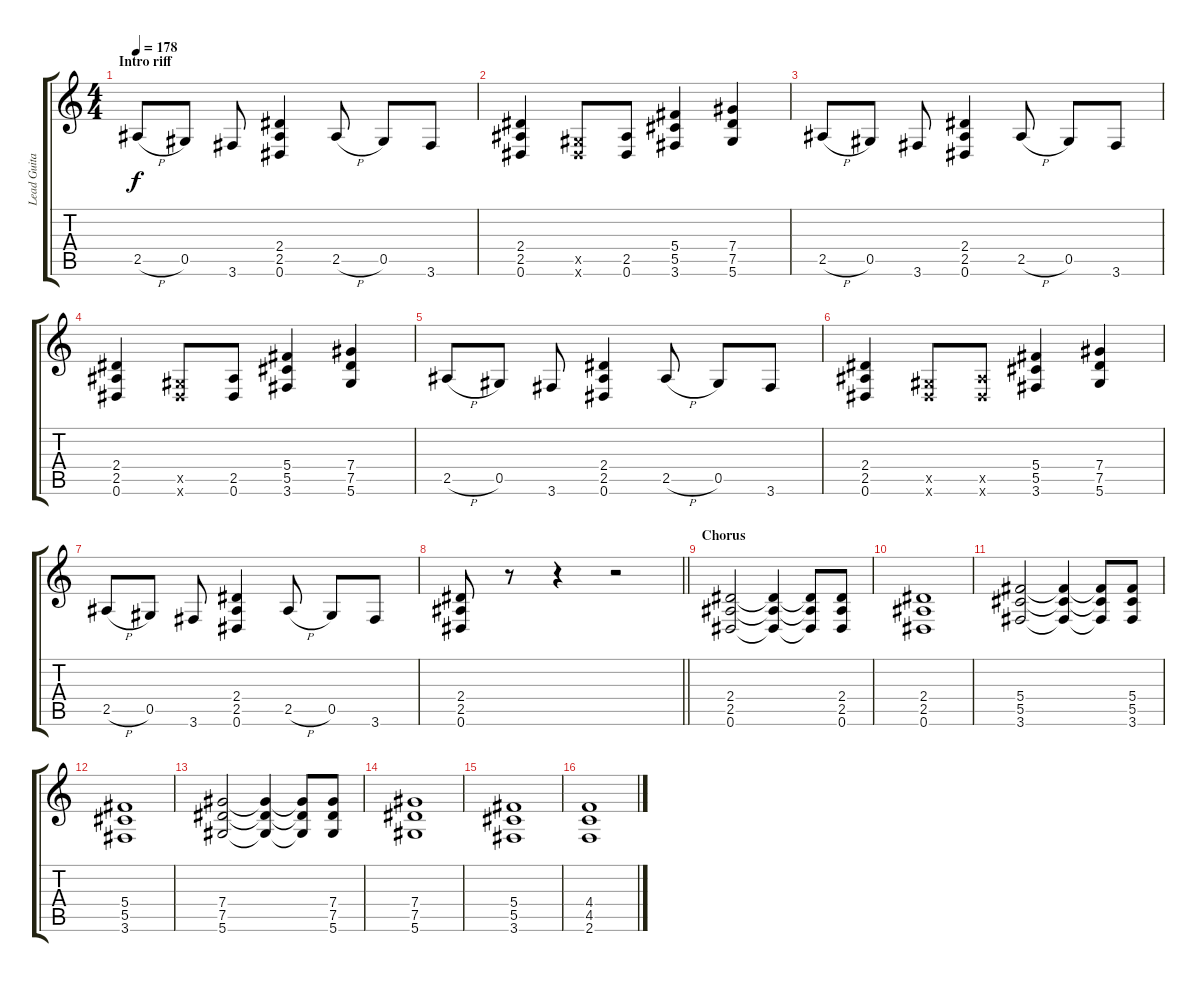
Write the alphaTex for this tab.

\track ("Lead Guitar" "Lead Guita") {instrument distortionguitar}
\staff {score tabs}
\tuning (Eb4 Bb3 Gb3 Db3 Ab2 Eb2) {hide}
\ts (4 4)
\section ("" "Intro riff")
\tempo 178
\clef g2
\ks c
2.5{h}.8{dy f} 0.5.8 3.6.8 (2.4 2.5 0.6).4 2.5{h}.8 0.5.8 3.6.8 |
(2.4 2.5 0.6).4 (0.5{x} 0.6{x}).8 (2.5 0.6).8 (5.4 5.5 3.6).4 (7.4 7.5 5.6).4 |
2.5{h}.8 0.5.8 3.6.8 (2.4 2.5 0.6).4 2.5{h}.8 0.5.8 3.6.8 |
(2.4 2.5 0.6).4 (0.5{x} 0.6{x}).8 (2.5 0.6).8 (5.4 5.5 3.6).4 (7.4 7.5 5.6).4 |
2.5{h}.8 0.5.8 3.6.8 (2.4 2.5 0.6).4 2.5{h}.8 0.5.8 3.6.8 |
(2.4 2.5 0.6).4 (0.5{x} 0.6{x}).8 (2.5{x} 0.6{x}).8 (5.4 5.5 3.6).4 (7.4 7.5 5.6).4 |
2.5{h}.8 0.5.8 3.6.8 (2.4 2.5 0.6).4 2.5{h}.8 0.5.8 3.6.8 |
\barLineRight lightlight
(2.4 2.5 0.6).8 r.8 r.4 r.2 |
\section ("" "Chorus")
(2.4 2.5 0.6).2 (2.4{t} 2.5{t} 0.6{t}).4 (2.4{t} 2.5{t} 0.6{t}).8 (2.4 2.5 0.6).8 |
(2.4 2.5 0.6).1 |
(5.4 5.5 3.6).2 (5.4{t} 5.5{t} 3.6{t}).4 (5.4{t} 5.5{t} 3.6{t}).8 (5.4 5.5 3.6).8 |
(5.4 5.5 3.6).1 |
(7.4 7.5 5.6).2 (7.4{t} 7.5{t} 5.6{t}).4 (7.4{t} 7.5{t} 5.6{t}).8 (7.4 7.5 5.6).8 |
(7.4 7.5 5.6).1 |
(5.4 5.5 3.6).1 |
(4.4 4.5 2.6).1
